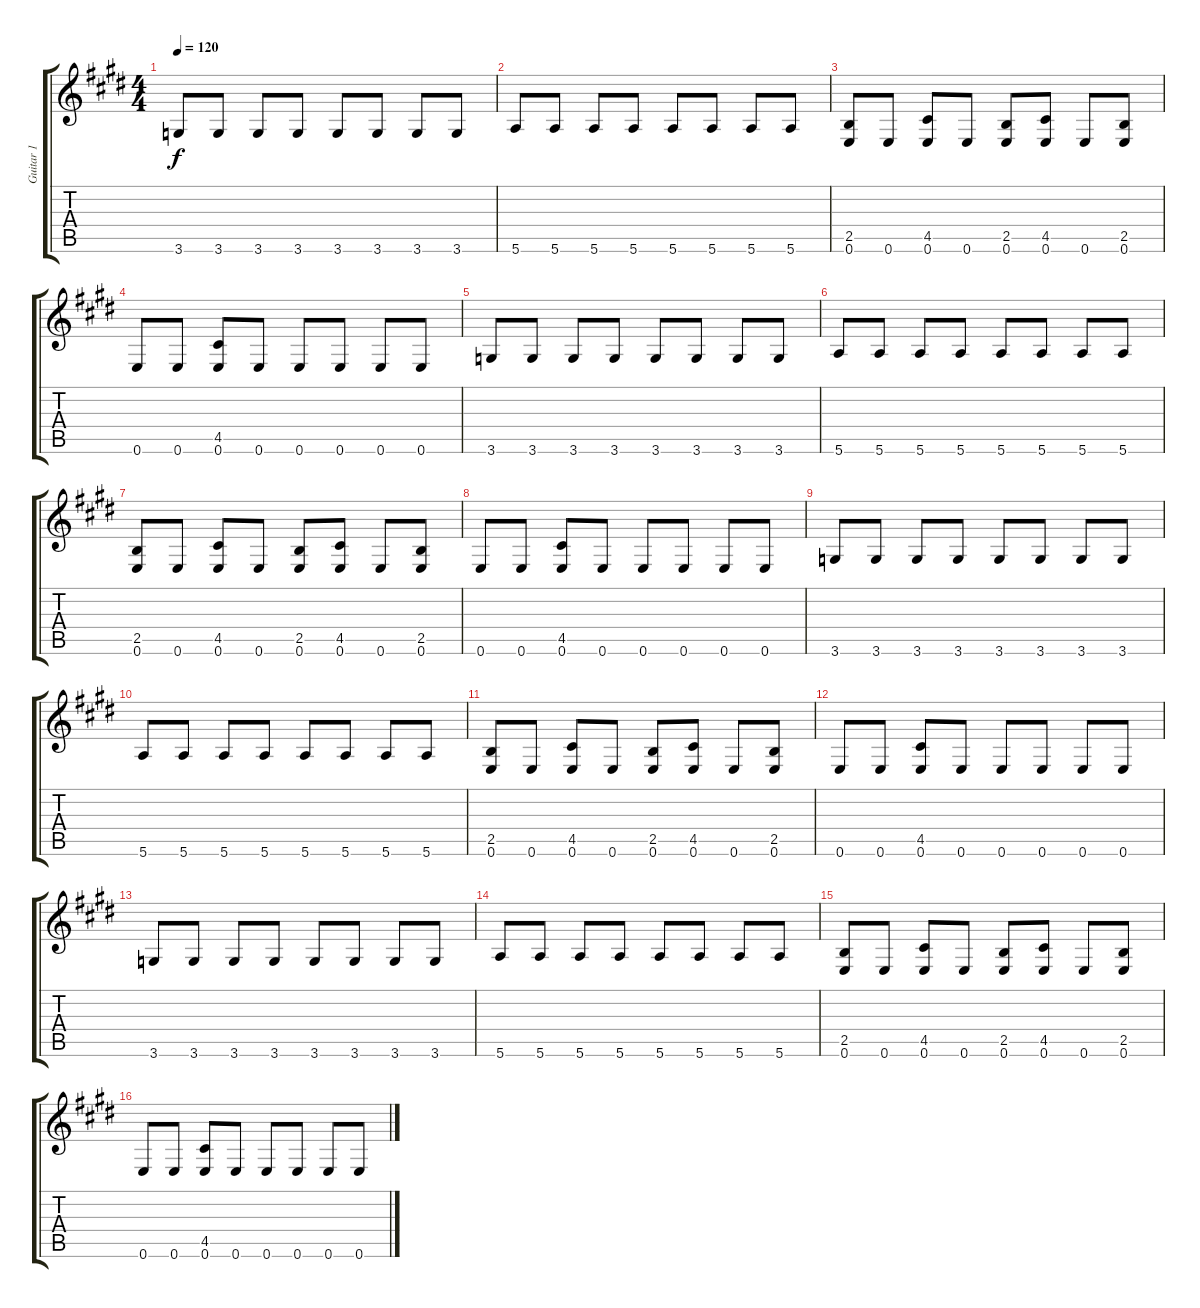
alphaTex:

\track ("Guitar 1" "Guitar 1") {instrument electricguitarmuted}
\staff {score tabs}
\tuning (E4 B3 G3 D3 A2 E2) {hide}
\ts (4 4)
\tempo 120
\clef g2
\ks e
3.6.8{dy f} 3.6.8 3.6.8 3.6.8 3.6.8 3.6.8 3.6.8 3.6.8 |
5.6.8 5.6.8 5.6.8 5.6.8 5.6.8 5.6.8 5.6.8 5.6.8 |
(2.5 0.6).8 0.6.8 (4.5 0.6).8 0.6.8 (2.5 0.6).8 (4.5 0.6).8 0.6.8 (2.5 0.6).8 |
0.6.8 0.6.8 (4.5 0.6).8 0.6.8 0.6.8 0.6.8 0.6.8 0.6.8 |
3.6.8 3.6.8 3.6.8 3.6.8 3.6.8 3.6.8 3.6.8 3.6.8 |
5.6.8 5.6.8 5.6.8 5.6.8 5.6.8 5.6.8 5.6.8 5.6.8 |
(2.5 0.6).8 0.6.8 (4.5 0.6).8 0.6.8 (2.5 0.6).8 (4.5 0.6).8 0.6.8 (2.5 0.6).8 |
0.6.8 0.6.8 (4.5 0.6).8 0.6.8 0.6.8 0.6.8 0.6.8 0.6.8 |
3.6.8 3.6.8 3.6.8 3.6.8 3.6.8 3.6.8 3.6.8 3.6.8 |
5.6.8 5.6.8 5.6.8 5.6.8 5.6.8 5.6.8 5.6.8 5.6.8 |
(2.5 0.6).8 0.6.8 (4.5 0.6).8 0.6.8 (2.5 0.6).8 (4.5 0.6).8 0.6.8 (2.5 0.6).8 |
0.6.8 0.6.8 (4.5 0.6).8 0.6.8 0.6.8 0.6.8 0.6.8 0.6.8 |
3.6.8 3.6.8 3.6.8 3.6.8 3.6.8 3.6.8 3.6.8 3.6.8 |
5.6.8 5.6.8 5.6.8 5.6.8 5.6.8 5.6.8 5.6.8 5.6.8 |
(2.5 0.6).8 0.6.8 (4.5 0.6).8 0.6.8 (2.5 0.6).8 (4.5 0.6).8 0.6.8 (2.5 0.6).8 |
0.6.8 0.6.8 (4.5 0.6).8 0.6.8 0.6.8 0.6.8 0.6.8 0.6.8
